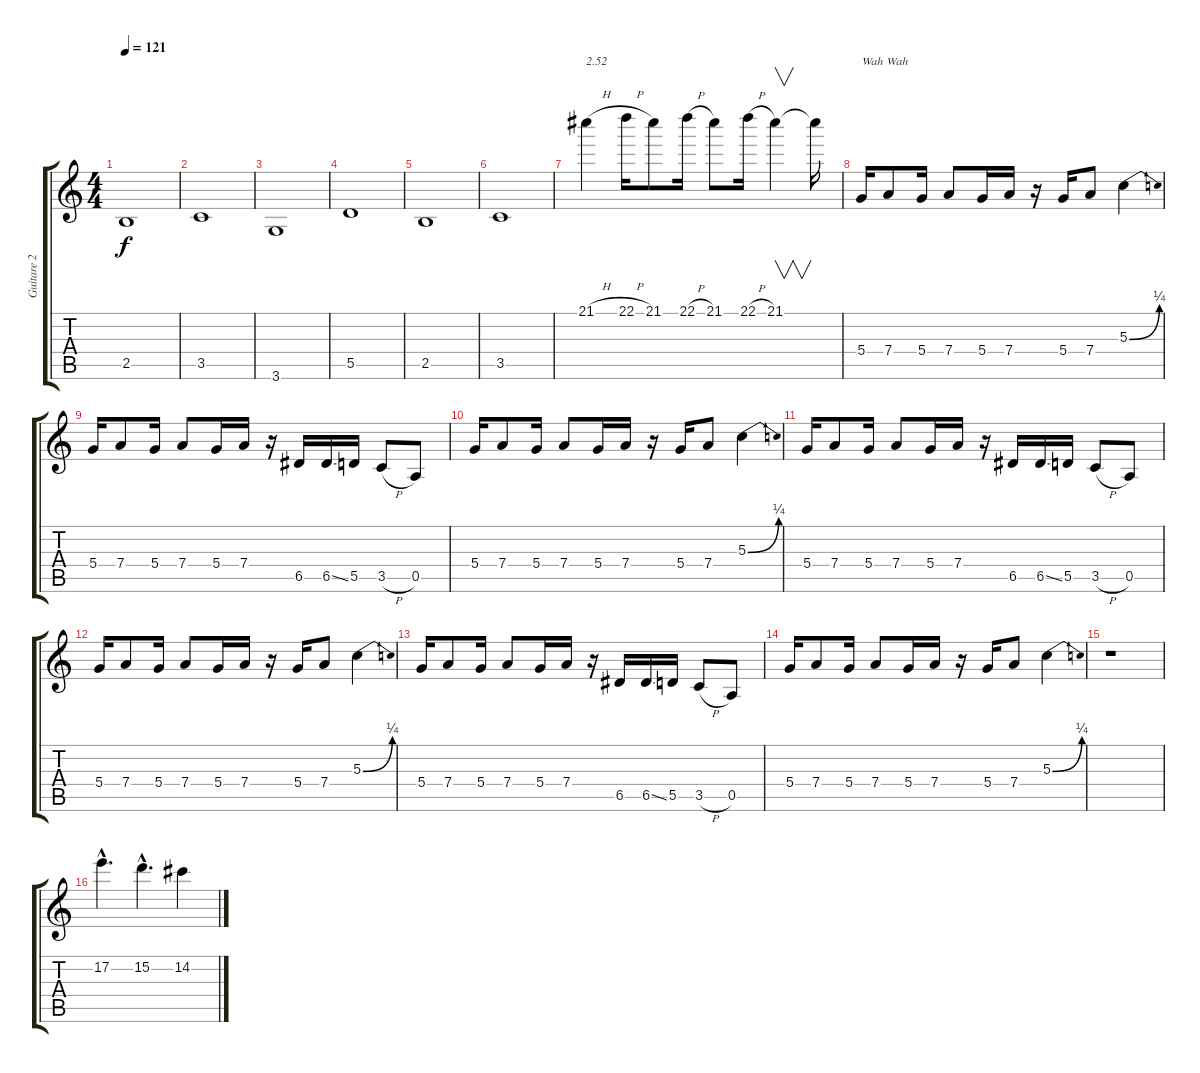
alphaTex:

\track ("Guitare 2" "Guitare 2") {instrument distortionguitar}
\staff {score tabs}
\tuning (E4 B3 G3 D3 A2 E2) {hide}
\ts (4 4)
\tempo 121
\clef g2
\ks c
2.5.1{dy f} |
3.5.1 |
3.6.1 |
5.5.1 |
2.5.1 |
3.5.1 |
21.1{h}.4{txt "2.52"} 22.1{h}.16 21.1.8 22.1{h}.16 21.1.8 22.1{h}.16 21.1.4{v} 21.1{t}.16 |
5.4.16{txt "Wah Wah"} 7.4.8 5.4.16 7.4.8 5.4.16 7.4.16 r.16 5.4.16 7.4.8 5.3{be (bend 0 0 60 1)}.4 |
5.4.16 7.4.8 5.4.16 7.4.8 5.4.16 7.4.16 r.16 6.5.16 6.5{ss}.16 5.5.16 3.5{h}.8 0.5.8 |
5.4.16 7.4.8 5.4.16 7.4.8 5.4.16 7.4.16 r.16 5.4.16 7.4.8 5.3{be (bend 0 0 60 1)}.4 |
5.4.16 7.4.8 5.4.16 7.4.8 5.4.16 7.4.16 r.16 6.5.16 6.5{ss}.16 5.5.16 3.5{h}.8 0.5.8 |
5.4.16 7.4.8 5.4.16 7.4.8 5.4.16 7.4.16 r.16 5.4.16 7.4.8 5.3{be (bend 0 0 60 1)}.4 |
5.4.16 7.4.8 5.4.16 7.4.8 5.4.16 7.4.16 r.16 6.5.16 6.5{ss}.16 5.5.16 3.5{h}.8 0.5.8 |
5.4.16 7.4.8 5.4.16 7.4.8 5.4.16 7.4.16 r.16 5.4.16 7.4.8 5.3{be (bend 0 0 60 1)}.4 |
r.1 |
17.2{hac}.4{d} 15.2{hac}.4{d} 14.2.4
